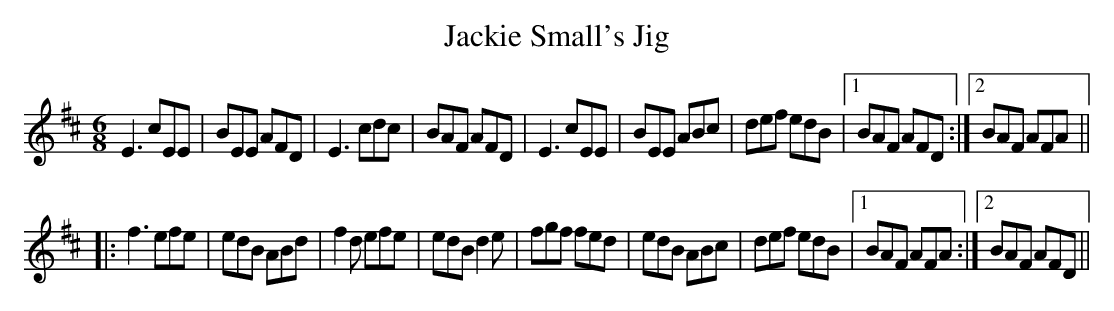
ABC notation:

X:1
T:Jackie Small's Jig
M:6/8
K:Edor
E3 cEE|BEE AFD|E3 cdc|BAF AFD|E3 cEE|BEE ABc|def edB|1 BAF AFD:|2 BAF AFA||
|:f3 efe|edB ABd|f2d efe|edB d2e|fgf fed|edB ABc|def edB|1 BAF AFA:|2 BAF AFD||
